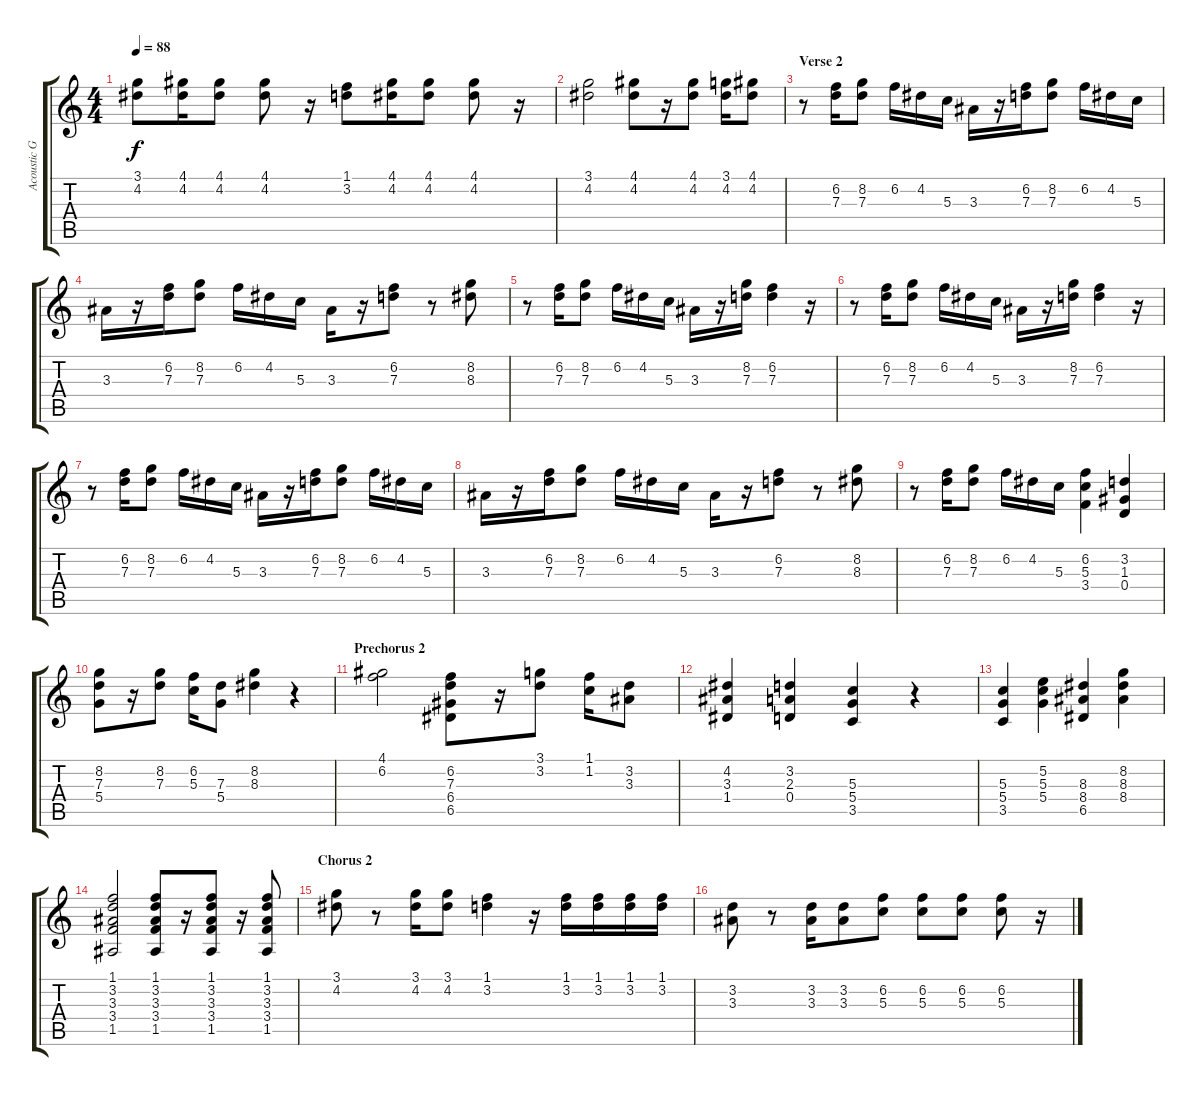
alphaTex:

\track ("Acoustic Guitar" "Acoustic G") {instrument electricguitarmuted}
\staff {score tabs}
\tuning (E4 B3 G3 D3 A2 E2) {hide}
\ts (4 4)
\tempo 88
\clef g2
\ks c
(3.1 4.2).8{dy f} (4.1 4.2).16 (4.1 4.2).8 (4.1 4.2).8 r.16 (1.1 3.2).8 (4.1 4.2).16 (4.1 4.2).8 (4.1 4.2).8 r.16 |
(3.1 4.2).2 (4.1 4.2).8 r.16 (4.1 4.2).8 (3.1 4.2).16 (4.1 4.2).8 |
\section ("" "Verse 2")
r.8 (6.2 7.3).16 (8.2 7.3).8 6.2.16 4.2.16 5.3.16 3.3.16 r.16 (6.2 7.3).16 (8.2 7.3).8 6.2.16 4.2.16 5.3.16 |
3.3.16 r.16 (6.2 7.3).16 (8.2 7.3).8 6.2.16 4.2.16 5.3.16 3.3.16 r.16 (6.2 7.3).8 r.8 (8.2 8.3).8 |
r.8 (6.2 7.3).16 (8.2 7.3).8 6.2.16 4.2.16 5.3.16 3.3.16 r.16 (8.2 7.3).16 (6.2 7.3).4 r.16 |
r.8 (6.2 7.3).16 (8.2 7.3).8 6.2.16 4.2.16 5.3.16 3.3.16 r.16 (8.2 7.3).16 (6.2 7.3).4 r.16 |
r.8 (6.2 7.3).16 (8.2 7.3).8 6.2.16 4.2.16 5.3.16 3.3.16 r.16 (6.2 7.3).16 (8.2 7.3).8 6.2.16 4.2.16 5.3.16 |
3.3.16 r.16 (6.2 7.3).16 (8.2 7.3).8 6.2.16 4.2.16 5.3.16 3.3.16 r.16 (6.2 7.3).8 r.8 (8.2 8.3).8 |
r.8 (6.2 7.3).16 (8.2 7.3).8 6.2.16 4.2.16 5.3.16 (6.2 5.3 3.4).4 (3.2 1.3 0.4).4 |
(8.2 7.3 5.4).8 r.16 (8.2 7.3).8 (6.2 5.3).16 (7.3 5.4).8 (8.2 8.3).4 r.4 |
\section ("" "Prechorus 2")
(4.1 6.2).2 (6.2 7.3 6.4 6.5).8 r.16 (3.1 3.2).8 (1.1 1.2).16 (3.2 3.3).8 |
(4.2 3.3 1.4).4 (3.2 2.3 0.4).4 (5.3 5.4 3.5).4 r.4 |
(5.3 5.4 3.5).4 (5.2 5.3 5.4).4 (8.3 8.4 6.5).4 (8.2 8.3 8.4).4 |
(1.1 3.2 3.3 3.4 1.5).2 (1.1 3.2 3.3 3.4 1.5).8 r.16 (1.1 3.2 3.3 3.4 1.5).8 r.16 (1.1 3.2 3.3 3.4 1.5).8 |
\section ("" "Chorus 2")
(3.1 4.2).8 r.8 (3.1 4.2).16 (3.1 4.2).8 (1.1 3.2).4 r.16 (1.1 3.2).16 (1.1 3.2).16 (1.1 3.2).16 (1.1 3.2).16 |
(3.2 3.3).8 r.8 (3.2 3.3).16 (3.2 3.3).8 (6.2 5.3).8 (6.2 5.3).8 (6.2 5.3).8 (6.2 5.3).8 r.16
